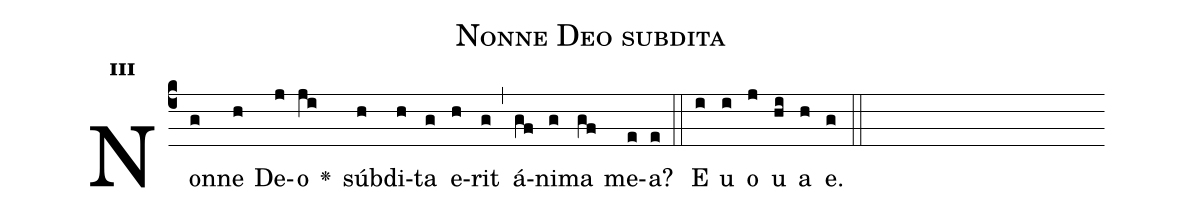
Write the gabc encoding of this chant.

name:Nonne Deo subdita;
office-part:Antiphona;
mode:3;
%%
initial-style: 1;
name: Nonne Deo subdita;
book: Antiphonae & Responsoria/Tomus III, p. 49;
occasion: Psalterium Hebdomada II Feria IV;
office-part: Vesperae Ant 1;
user-notes: ;
commentary: ;
annotation: 3g;
centering-scheme: english;
fontsize: 12;
font: OFLSortsMillGoudy;
height: 11;
width: 4.5;
%%
(c4)Non(g)ne(h) De(j)o(ji) <v>\greheightstar</v>() súb(h)di(h)ta(g) e(h)rit(g) (,) á(gf)ni(g)ma(gf) me(e)a?(e) (::)
E(i) u(i) o(j) u(hi) a(h) e.(g) (::)
